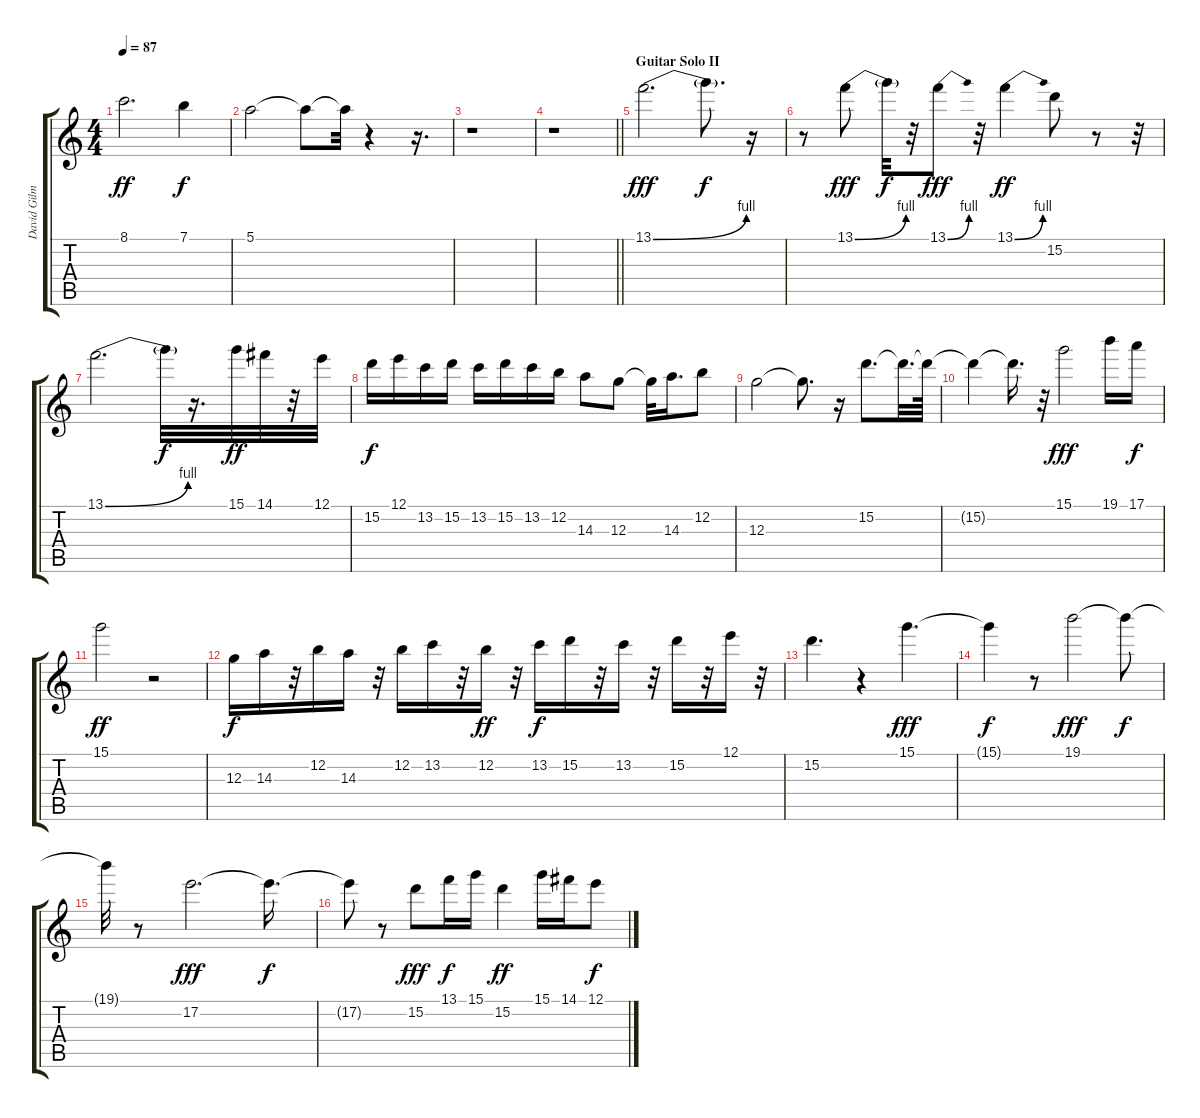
\track ("David Gilmour (Solo Guitar)" "David Gilm") {instrument distortionguitar}
\staff {score tabs}
\tuning (E4 B3 G3 D3 A2 E2) {hide}
\ts (4 4)
\tempo 87
\clef g2
\ks c
8.1.2{d dy ff} 7.1.4{dy f} |
5.1.2 5.1{t}.8 5.1{t}.32 r.4 r.16{d} |
r.1 |
\barLineRight lightlight
r.1 |
\section ("" "Guitar Solo II")
13.1{be (bend 0 0 60 4)}.2{d dy fff} 13.1{t}.8{d dy f} r.16 |
r.8 13.1{be (bend 0 0 60 4)}.8{dy fff} 13.1{t}.32{dy f} r.32 13.1{be (bend 0 0 60 4)}.8{dy fff} r.32 13.1{be (bend 0 0 60 4)}.4{dy ff} 15.2.8 r.8 r.32 |
13.1{be (bend 0 0 60 4)}.2{d} 13.1{t}.32{dy f} r.16{d} 15.1.32{dy ff} 14.1.32 r.32 12.1.32 |
15.2.16{dy f} 12.1.16 13.2.16 15.2.16 13.2.16 15.2.16 13.2.16 12.2.16 14.3.8 12.3.8 12.3{t}.32 14.3.16{d} 12.2.8 |
12.3.2 12.3{t}.8{d} r.16 15.2.8{d} 15.2{t}.32{d} 15.2{t}.64 |
15.2{t}.4 15.2{t}.16{d} r.32 15.1.2{dy fff} 19.1.16 17.1.16{dy f} |
15.1.2{dy ff} r.2 |
12.3.16{dy f} 14.3.16 r.32 12.2.16 14.3.16 r.32 12.2.16 13.2.16 r.32 12.2.16{dy ff} r.32 13.2.16{dy f} 15.2.16 r.32 13.2.16 r.32 15.2.16 r.32 12.1.16 r.32 |
15.2.4{d} r.4 15.1.4{d dy fff} |
15.1{t}.4{dy f} r.8 19.1.2{dy fff} 19.1{t}.8{dy f} |
19.1{t}.32 r.8 17.2.2{d dy fff} 17.2{t}.16{d dy f} |
17.2{t}.8 r.8 15.2.8{dy fff} 13.1.16{dy f} 15.1.16 15.2.4{dy ff} 15.1.16 14.1.16 12.1.8{dy f}
